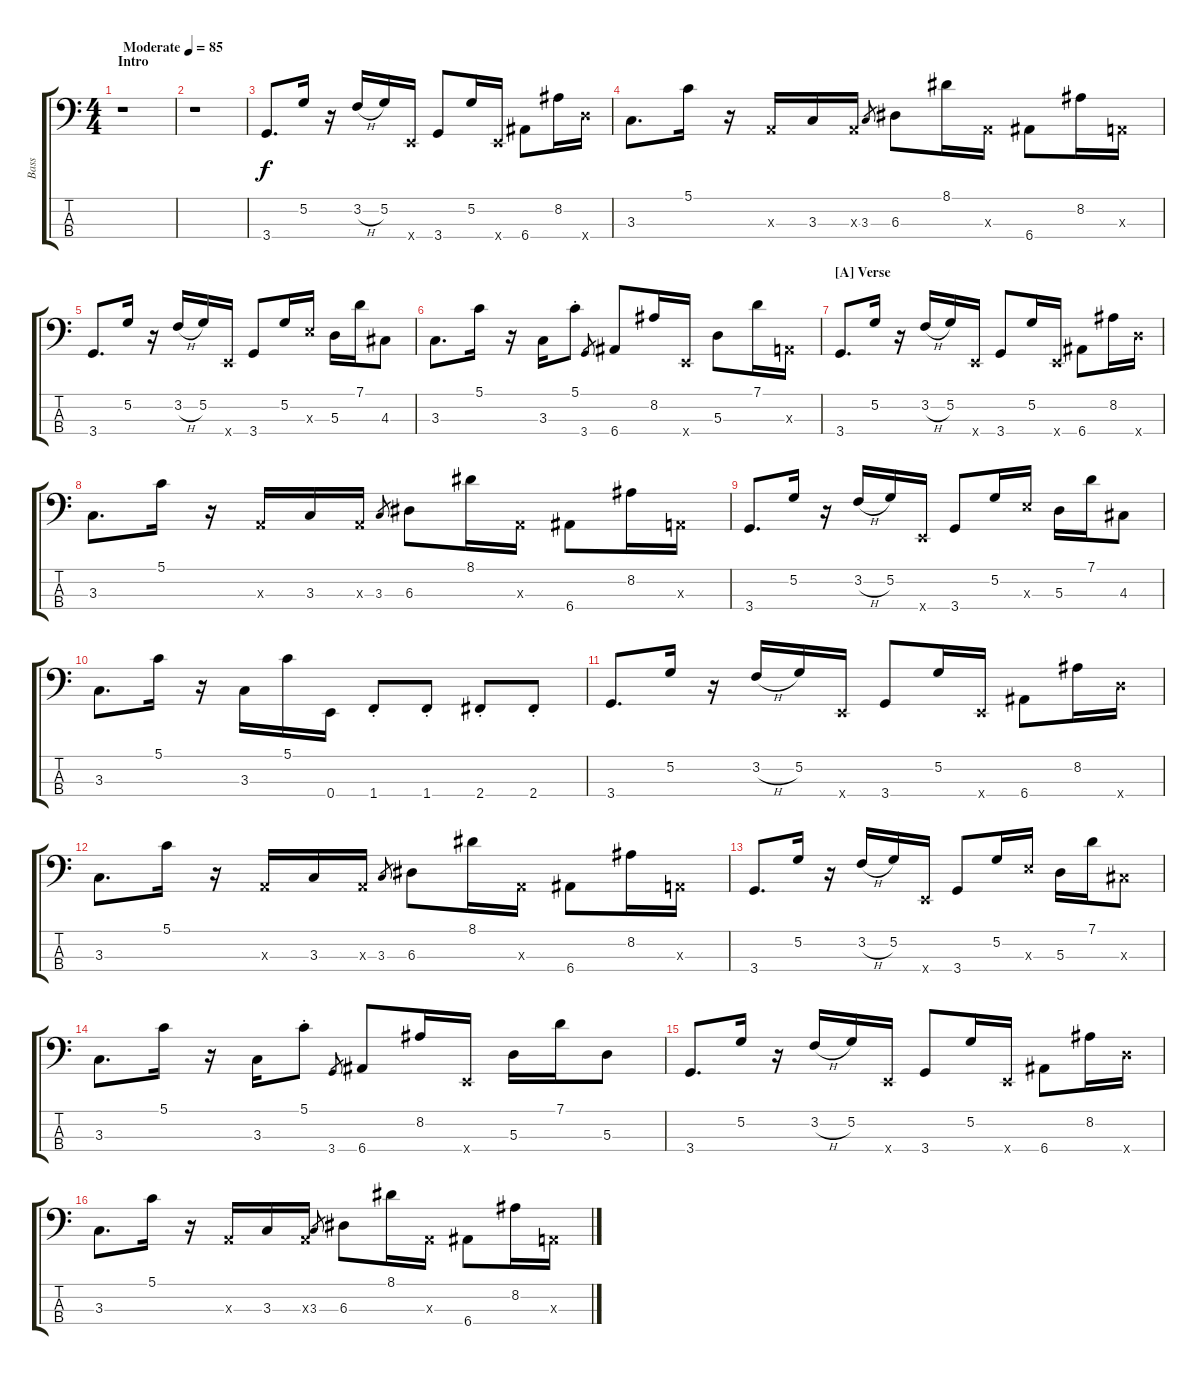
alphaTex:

\track ("Bass" "Bass") {instrument electricbassfinger}
\staff {score tabs}
\tuning (G2 D2 A1 E1) {hide}
\ts (4 4)
\section ("" "Intro")
\tempo (85 "Moderate")
\clef f4
\ks c
r.1{dy f instrument electricbassfinger} |
r.1 |
3.4.8{d} 5.2.16 r.16 3.2{h}.16 5.2.16 0.4{x}.16 3.4.8 5.2.16 0.4{x}.16 6.4.8 8.2.16 10.4{x}.16 |
3.3.8{d} 5.1.16 r.16 0.3{x}.16 3.3.16 0.3{x}.16 3.3.8{gr} 6.3.8 8.1.16 0.3{x}.16 6.4.8 8.2.16 0.3{x}.16 |
3.4.8{d} 5.2.16 r.16 3.2{h}.16 5.2.16 0.4{x}.16 3.4.8 5.2.16 7.3{x}.16 5.3.16 7.1.16 4.3.8 |
3.3.8{d} 5.1.16 r.16 3.3.16 5.1{st}.8 3.4.8{gr} 6.4.8 8.2.16 0.4{x}.16 5.3.8 7.1.16 0.3{x}.16 |
\section ("" "[A] Verse")
3.4.8{d} 5.2.16 r.16 3.2{h}.16 5.2.16 0.4{x}.16 3.4.8 5.2.16 0.4{x}.16 6.4.8 8.2.16 10.4{x}.16 |
3.3.8{d} 5.1.16 r.16 0.3{x}.16 3.3.16 0.3{x}.16 3.3.8{gr} 6.3.8 8.1.16 0.3{x}.16 6.4.8 8.2.16 0.3{x}.16 |
3.4.8{d} 5.2.16 r.16 3.2{h}.16 5.2.16 0.4{x}.16 3.4.8 5.2.16 7.3{x}.16 5.3.16 7.1.16 4.3.8 |
3.3.8{d} 5.1.16 r.16 3.3.16 5.1.16 0.4.16 1.4{st}.8 1.4{st}.8 2.4{st}.8 2.4{st}.8 |
3.4.8{d} 5.2.16 r.16 3.2{h}.16 5.2.16 0.4{x}.16 3.4.8 5.2.16 0.4{x}.16 6.4.8 8.2.16 10.4{x}.16 |
3.3.8{d} 5.1.16 r.16 0.3{x}.16 3.3.16 0.3{x}.16 3.3.8{gr} 6.3.8 8.1.16 0.3{x}.16 6.4.8 8.2.16 0.3{x}.16 |
3.4.8{d} 5.2.16 r.16 3.2{h}.16 5.2.16 0.4{x}.16 3.4.8 5.2.16 7.3{x}.16 5.3.16 7.1.16 4.3{x}.8 |
3.3.8{d} 5.1.16 r.16 3.3.16 5.1{st}.8 3.4.8{gr} 6.4.8 8.2.16 0.4{x}.16 5.3.16 7.1.16 5.3.8 |
3.4.8{d} 5.2.16 r.16 3.2{h}.16 5.2.16 0.4{x}.16 3.4.8 5.2.16 0.4{x}.16 6.4.8 8.2.16 10.4{x}.16 |
3.3.8{d} 5.1.16 r.16 0.3{x}.16 3.3.16 0.3{x}.16 3.3.8{gr} 6.3.8 8.1.16 0.3{x}.16 6.4.8 8.2.16 0.3{x}.16
